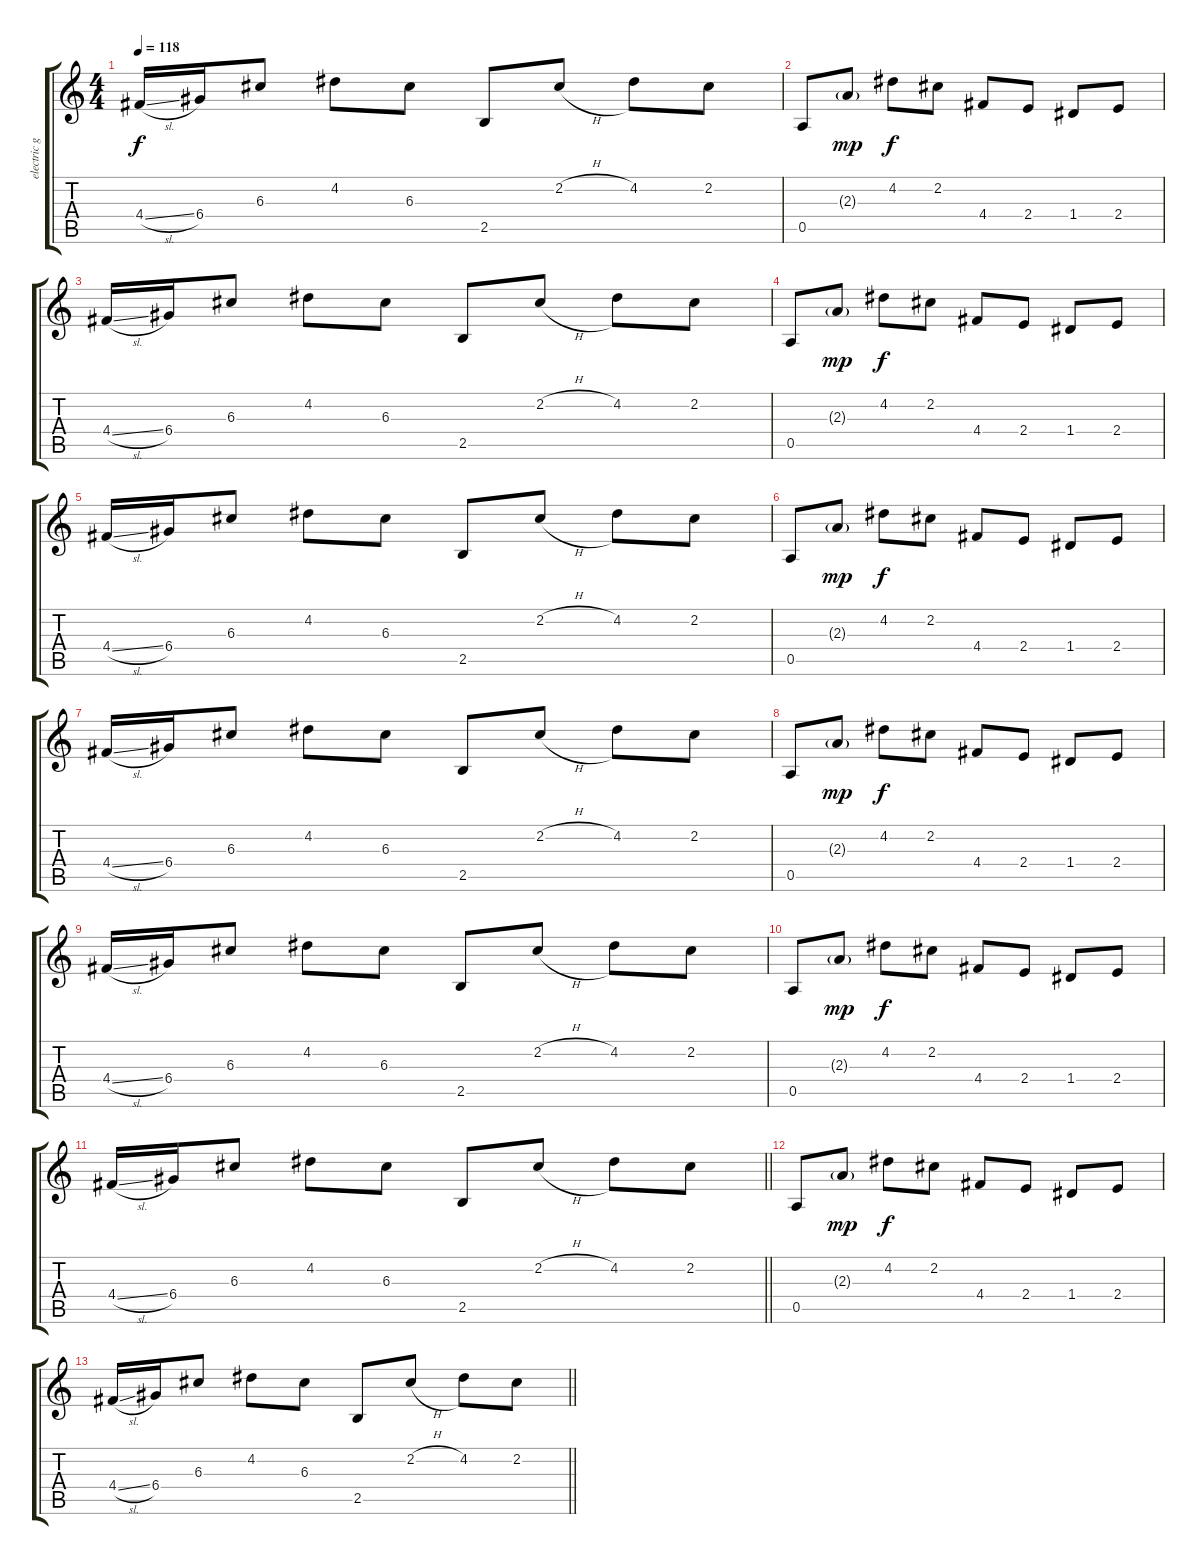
\track ("electric guitar" "electric g") {instrument electricguitarclean}
\staff {score tabs}
\tuning (E4 B3 G3 D3 A2 E2) {hide}
\ts (4 4)
\tempo 118
\clef g2
\ks c
4.4{sl}.16{dy f} 6.4.16 6.3.8 4.2.8 6.3.8 2.5.8 2.2{h}.8 4.2.8 2.2.8 |
0.5.8 2.3{g}.8{dy mp} 4.2.8{dy f} 2.2.8 4.4.8 2.4.8 1.4.8 2.4.8 |
4.4{sl}.16 6.4.16 6.3.8 4.2.8 6.3.8 2.5.8 2.2{h}.8 4.2.8 2.2.8 |
0.5.8 2.3{g}.8{dy mp} 4.2.8{dy f} 2.2.8 4.4.8 2.4.8 1.4.8 2.4.8 |
4.4{sl}.16 6.4.16 6.3.8 4.2.8 6.3.8 2.5.8 2.2{h}.8 4.2.8 2.2.8 |
0.5.8 2.3{g}.8{dy mp} 4.2.8{dy f} 2.2.8 4.4.8 2.4.8 1.4.8 2.4.8 |
4.4{sl}.16 6.4.16 6.3.8 4.2.8 6.3.8 2.5.8 2.2{h}.8 4.2.8 2.2.8 |
0.5.8 2.3{g}.8{dy mp} 4.2.8{dy f} 2.2.8 4.4.8 2.4.8 1.4.8 2.4.8 |
4.4{sl}.16 6.4.16 6.3.8 4.2.8 6.3.8 2.5.8 2.2{h}.8 4.2.8 2.2.8 |
0.5.8{volume 0} 2.3{g}.8{dy mp} 4.2.8{dy f} 2.2.8 4.4.8 2.4.8 1.4.8 2.4.8 |
\barLineRight lightlight
4.4{sl}.16 6.4.16 6.3.8 4.2.8 6.3.8 2.5.8 2.2{h}.8 4.2.8 2.2.8 |
0.5.8 2.3{g}.8{dy mp} 4.2.8{dy f} 2.2.8 4.4.8 2.4.8 1.4.8 2.4.8 |
\barLineRight lightlight
4.4{sl}.16 6.4.16 6.3.8 4.2.8 6.3.8 2.5.8 2.2{h}.8 4.2.8 2.2.8
